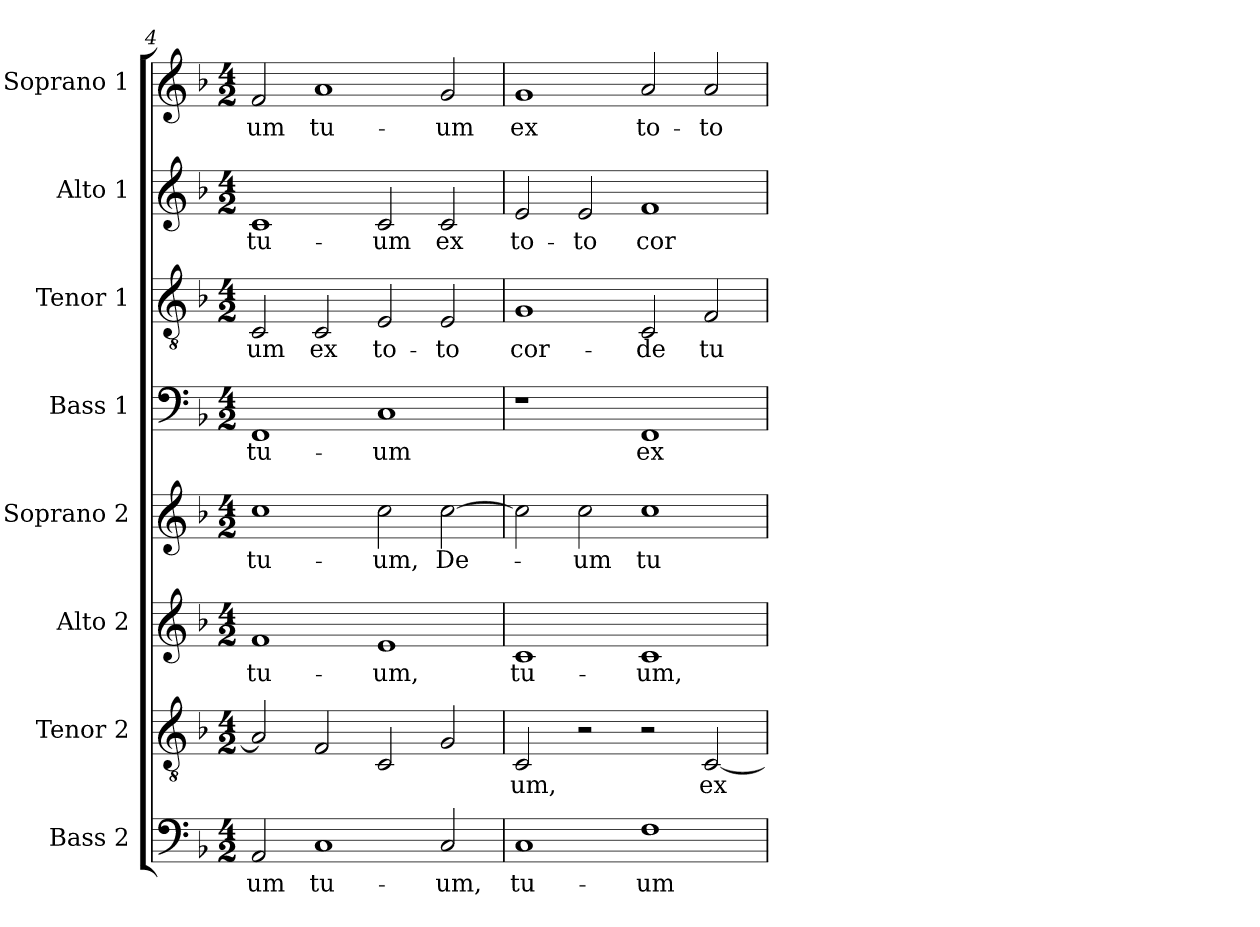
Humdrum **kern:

**kern	**text	**kern	**text	**kern	**text	**kern	**text	**kern	**text	**kern	**text	**kern	**text	**kern	**text
*part8	*part8	*part7	*part7	*part6	*part6	*part5	*part5	*part4	*part4	*part3	*part3	*part2	*part2	*part1	*part1
*staff8	*staff8	*staff7	*staff7	*staff6	*staff6	*staff5	*staff5	*staff4	*staff4	*staff3	*staff3	*staff2	*staff2	*staff1	*staff1
*I"Bass 2	*	*I"Tenor 2	*	*I"Alto 2	*	*I"Soprano 2	*	*I"Bass 1	*	*I"Tenor 1	*	*I"Alto 1	*	*I"Soprano 1	*
*I'B2.	*	*I'T2.	*	*I'A2.	*	*I'S2.	*	*I'B1.	*	*I'T1.	*	*I'A1.	*	*I'S1.	*
*clefF4	*	*clefGv2	*	*clefG2	*	*clefG2	*	*clefF4	*	*clefGv2	*	*clefG2	*	*clefG2	*
*	*	*ITrd7c12	*	*	*	*	*	*	*	*ITrd7c12	*	*	*	*	*
*k[b-]	*	*k[b-]	*	*k[b-]	*	*k[b-]	*	*k[b-]	*	*k[b-]	*	*k[b-]	*	*k[b-]	*
*F:	*	*F:	*	*F:	*	*F:	*	*F:	*	*F:	*	*F:	*	*F:	*
*M4/2	*	*M4/2	*	*M4/2	*	*M4/2	*	*M4/2	*	*M4/2	*	*M4/2	*	*M4/2	*
=4	=4	=4	=4	=4	=4	=4	=4	=4	=4	=4	=4	=4	=4	=4	=4
!	!LO:LY:b:color=#000000	!	!	!	!	!	!	!	!	!	!	!	!	!	!
!	!	!	!	!	!LO:LY:b:color=#000000	!	!	!	!	!	!	!	!	!	!
!	!	!	!	!	!	!	!LO:LY:b:color=#000000	!	!	!	!	!	!	!	!
!	!	!	!	!	!	!	!	!	!LO:LY:b:color=#000000	!	!	!	!	!	!
!	!	!	!	!	!	!	!	!	!	!	!LO:LY:b:color=#000000	!	!	!	!
!	!	!	!	!	!	!	!	!	!	!	!	!	!LO:LY:b:color=#000000	!	!
!	!	!	!	!	!	!	!	!	!	!	!	!	!	!	!LO:LY:b:color=#000000
2AAi/	-um	2AAi/]	.	1fi	tu-	1cci	tu-	1FFi	tu-	2CCi/	-um	1ci	tu-	2fi/	-um
!	!LO:LY:b:color=#000000	!	!	!	!	!	!	!	!	!	!	!	!	!	!
!	!	!	!	!	!	!	!	!	!	!	!LO:LY:b:color=#000000	!	!	!	!
!	!	!	!	!	!	!	!	!	!	!	!	!	!	!	!LO:LY:b:color=#000000
1Ci	tu-	2FFi/	.	.	.	.	.	.	.	2CCi/	ex	.	.	1ai	tu-
!	!	!	!	!	!LO:LY:b:color=#000000	!	!	!	!	!	!	!	!	!	!
!	!	!	!	!	!	!	!LO:LY:b:color=#000000	!	!	!	!	!	!	!	!
!	!	!	!	!	!	!	!	!	!LO:LY:b:color=#000000	!	!	!	!	!	!
!	!	!	!	!	!	!	!	!	!	!	!LO:LY:b:color=#000000	!	!	!	!
!	!	!	!	!	!	!	!	!	!	!	!	!	!LO:LY:b:color=#000000	!	!
.	.	2CCi/	.	1ei	-um,	2cci\	-um,	1Ci	-um	2EEi/	to-	2ci/	-um	.	.
!	!LO:LY:b:color=#000000	!	!	!	!	!	!	!	!	!	!	!	!	!	!
!	!	!	!	!	!	!	!LO:LY:b:color=#000000	!	!	!	!	!	!	!	!
!	!	!	!	!	!	!	!	!	!	!	!LO:LY:b:color=#000000	!	!	!	!
!	!	!	!	!	!	!	!	!	!	!	!	!	!LO:LY:b:color=#000000	!	!
!	!	!	!	!	!	!	!	!	!	!	!	!	!	!	!LO:LY:b:color=#000000
2Ci/	-um,	2GGi/	.	.	.	[2cci\	De-	.	.	2EEi/	-to	2ci/	ex	2gi/	-um
!!LO:LB:g=z
=5	=5	=5	=5	=5	=5	=5	=5	=5	=5	=5	=5	=5	=5	=5	=5
!	!LO:LY:b:color=#000000	!	!	!	!	!	!	!	!	!	!	!	!	!	!
!	!	!	!LO:LY:b:color=#000000	!	!	!	!	!	!	!	!	!	!	!	!
!	!	!	!	!	!LO:LY:b:color=#000000	!	!	!	!	!	!	!	!	!	!
!	!	!	!	!	!	!	!	!	!	!	!LO:LY:b:color=#000000	!	!	!	!
!	!	!	!	!	!	!	!	!	!	!	!	!	!LO:LY:b:color=#000000	!	!
!	!	!	!	!	!	!	!	!	!	!	!	!	!	!	!LO:LY:b:color=#000000
1Ci	tu-	2CCi/	-um,	1ci	tu-	2cci\]	.	1r	.	1GGi	cor-	2ei/	to-	1gi	ex
!	!	!	!	!	!	!	!LO:LY:b:color=#000000	!	!	!	!	!	!	!	!
!	!	!	!	!	!	!	!	!	!	!	!	!	!LO:LY:b:color=#000000	!	!
.	.	2r	.	.	.	2cci\	-um	.	.	.	.	2ei/	-to	.	.
!	!LO:LY:b:color=#000000	!	!	!	!	!	!	!	!	!	!	!	!	!	!
!	!	!	!	!	!LO:LY:b:color=#000000	!	!	!	!	!	!	!	!	!	!
!	!	!	!	!	!	!	!LO:LY:b:color=#000000	!	!	!	!	!	!	!	!
!	!	!	!	!	!	!	!	!	!LO:LY:b:color=#000000	!	!	!	!	!	!
!	!	!	!	!	!	!	!	!	!	!	!LO:LY:b:color=#000000	!	!	!	!
!	!	!	!	!	!	!	!	!	!	!	!	!	!LO:LY:b:color=#000000	!	!
!	!	!	!	!	!	!	!	!	!	!	!	!	!	!	!LO:LY:b:color=#000000
1Fi	-um	2r	.	1ci	-um,	1cci	tu-	1FFi	ex	2CCi/	-de	1fi	cor-	2ai/	to-
!	!	!	!LO:LY:b:color=#000000	!	!	!	!	!	!	!	!	!	!	!	!
!	!	!	!	!	!	!	!	!	!	!	!LO:LY:b:color=#000000	!	!	!	!
!	!	!	!	!	!	!	!	!	!	!	!	!	!	!	!LO:LY:b:color=#000000
.	.	[2CCi/	ex	.	.	.	.	.	.	2FFi/	tu-	.	.	2ai/	-to
=	=	=	=	=	=	=	=	=	=	=	=	=	=	=	=
*-	*-	*-	*-	*-	*-	*-	*-	*-	*-	*-	*-	*-	*-	*-	*-
